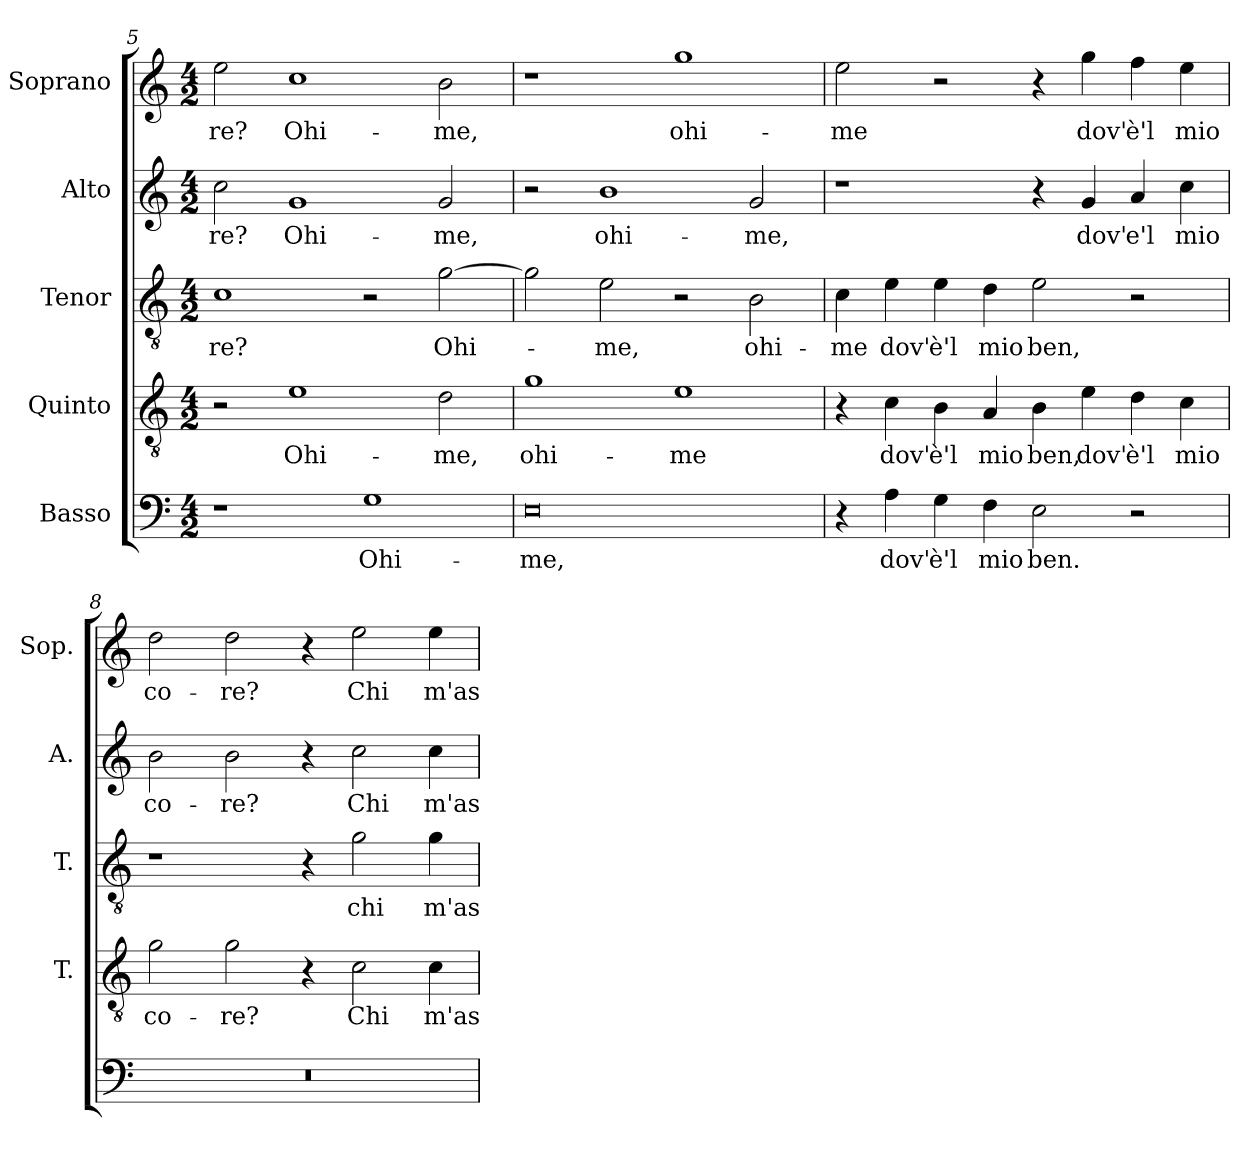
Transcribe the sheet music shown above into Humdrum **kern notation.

**kern	**text	**kern	**text	**kern	**text	**kern	**text	**kern	**text
*part5	*part5	*part4	*part4	*part3	*part3	*part2	*part2	*part1	*part1
*staff5	*staff5	*staff4	*staff4	*staff3	*staff3	*staff2	*staff2	*staff1	*staff1
*I"Basso	*	*I"Quinto	*	*I"Tenor	*	*I"Alto	*	*I"Soprano	*
*	*	*I'T.	*	*I'T.	*	*I'A.	*	*I'Sop.	*
*clefF4	*	*clefGv2	*	*clefGv2	*	*clefG2	*	*clefG2	*
*	*	*ITrd7c12	*	*ITrd7c12	*	*	*	*	*
*k[]	*	*k[]	*	*k[]	*	*k[]	*	*k[]	*
*C:	*	*C:	*	*C:	*	*C:	*	*C:	*
*M4/2	*	*M4/2	*	*M4/2	*	*M4/2	*	*M4/2	*
=5	=5	=5	=5	=5	=5	=5	=5	=5	=5
!	!	!	!	!	!LO:LY:b:color=#000000	!	!	!	!
!	!	!	!	!	!	!	!LO:LY:b:color=#000000	!	!
!	!	!	!	!	!	!	!	!	!LO:LY:b:color=#000000
1r	.	2r	.	1Ci	-re?	2cci\	-re?	2eei\	-re?
!	!	!	!LO:LY:b:color=#000000	!	!	!	!	!	!
!	!	!	!	!	!	!	!LO:LY:b:color=#000000	!	!
!	!	!	!	!	!	!	!	!	!LO:LY:b:color=#000000
.	.	1Ei	Ohi-	.	.	1gi	Ohi-	1cci	Ohi-
!	!LO:LY:b:color=#000000	!	!	!	!	!	!	!	!
1Gi	Ohi-	.	.	2r	.	.	.	.	.
!	!	!	!LO:LY:b:color=#000000	!	!	!	!	!	!
!	!	!	!	!	!LO:LY:b:color=#000000	!	!	!	!
!	!	!	!	!	!	!	!LO:LY:b:color=#000000	!	!
!	!	!	!	!	!	!	!	!	!LO:LY:b:color=#000000
.	.	2Di\	-me,	[2Gi\	Ohi-	2gi/	-me,	2bi\	-me,
=6	=6	=6	=6	=6	=6	=6	=6	=6	=6
!	!LO:LY:b:color=#000000	!	!	!	!	!	!	!	!
!	!	!	!LO:LY:b:color=#000000	!	!	!	!	!	!
0Ei	-me,	1Gi	ohi-	2Gi\]	.	2r	.	1r	.
!	!	!	!	!	!LO:LY:b:color=#000000	!	!	!	!
!	!	!	!	!	!	!	!LO:LY:b:color=#000000	!	!
.	.	.	.	2Ei\	-me,	1bi	ohi-	.	.
!	!	!	!LO:LY:b:color=#000000	!	!	!	!	!	!
!	!	!	!	!	!	!	!	!	!LO:LY:b:color=#000000
.	.	1Ei	-me	2r	.	.	.	1ggi	ohi-
!	!	!	!	!	!LO:LY:b:color=#000000	!	!	!	!
!	!	!	!	!	!	!	!LO:LY:b:color=#000000	!	!
.	.	.	.	2BBi\	ohi-	2gi/	-me,	.	.
!!LO:LB:g=z
=7	=7	=7	=7	=7	=7	=7	=7	=7	=7
!	!	!	!	!	!LO:LY:b:color=#000000	!	!	!	!
!	!	!	!	!	!	!	!	!	!LO:LY:b:color=#000000
4r	.	4r	.	4Ci\	-me	1r	.	2eei\	-me
!	!LO:LY:b:color=#000000	!	!	!	!	!	!	!	!
!	!	!	!LO:LY:b:color=#000000	!	!	!	!	!	!
!	!	!	!	!	!LO:LY:b:color=#000000	!	!	!	!
4Ai\	dov'	4Ci\	dov'	4Ei\	dov'	.	.	.	.
!	!LO:LY:b:color=#000000	!	!	!	!	!	!	!	!
!	!	!	!LO:LY:b:color=#000000	!	!	!	!	!	!
!	!	!	!	!	!LO:LY:b:color=#000000	!	!	!	!
4Gi\	è'l	4BBi\	è'l	4Ei\	è'l	.	.	2r	.
!	!LO:LY:b:color=#000000	!	!	!	!	!	!	!	!
!	!	!	!LO:LY:b:color=#000000	!	!	!	!	!	!
!	!	!	!	!	!LO:LY:b:color=#000000	!	!	!	!
4Fi\	mio	4AAi/	mio	4Di\	mio	.	.	.	.
!	!LO:LY:b:color=#000000	!	!	!	!	!	!	!	!
!	!	!	!LO:LY:b:color=#000000	!	!	!	!	!	!
!	!	!	!	!	!LO:LY:b:color=#000000	!	!	!	!
2Ei\	ben.	4BBi\	ben,	2Ei\	ben,	4r	.	4r	.
!	!	!	!LO:LY:b:color=#000000	!	!	!	!	!	!
!	!	!	!	!	!	!	!LO:LY:b:color=#000000	!	!
!	!	!	!	!	!	!	!	!	!LO:LY:b:color=#000000
.	.	4Ei\	dov'	.	.	4gi/	dov'	4ggi\	dov'
!	!	!	!LO:LY:b:color=#000000	!	!	!	!	!	!
!	!	!	!	!	!	!	!LO:LY:b:color=#000000	!	!
!	!	!	!	!	!	!	!	!	!LO:LY:b:color=#000000
2r	.	4Di\	è'l	2r	.	4ai/	e'l	4ffi\	è'l
!	!	!	!LO:LY:b:color=#000000	!	!	!	!	!	!
!	!	!	!	!	!	!	!LO:LY:b:color=#000000	!	!
!	!	!	!	!	!	!	!	!	!LO:LY:b:color=#000000
.	.	4Ci\	mio	.	.	4cci\	mio	4eei\	mio
=8	=8	=8	=8	=8	=8	=8	=8	=8	=8
!LO:N:vis=1	!	!	!	!	!	!	!	!	!
!	!	!	!LO:LY:b:color=#000000	!	!	!	!	!	!
!	!	!	!	!	!	!	!LO:LY:b:color=#000000	!	!
!	!	!	!	!	!	!	!	!	!LO:LY:b:color=#000000
0r	.	2Gi\	co-	1r	.	2bi\	co-	2ddi\	co-
!	!	!	!LO:LY:b:color=#000000	!	!	!	!	!	!
!	!	!	!	!	!	!	!LO:LY:b:color=#000000	!	!
!	!	!	!	!	!	!	!	!	!LO:LY:b:color=#000000
.	.	2Gi\	-re?	.	.	2bi\	-re?	2ddi\	-re?
.	.	4r	.	4r	.	4r	.	4r	.
!	!	!	!LO:LY:b:color=#000000	!	!	!	!	!	!
!	!	!	!	!	!LO:LY:b:color=#000000	!	!	!	!
!	!	!	!	!	!	!	!LO:LY:b:color=#000000	!	!
!	!	!	!	!	!	!	!	!	!LO:LY:b:color=#000000
.	.	2Ci\	Chi	2Gi\	chi	2cci\	Chi	2eei\	Chi
!	!	!	!LO:LY:b:color=#000000	!	!	!	!	!	!
!	!	!	!	!	!LO:LY:b:color=#000000	!	!	!	!
!	!	!	!	!	!	!	!LO:LY:b:color=#000000	!	!
!	!	!	!	!	!	!	!	!	!LO:LY:b:color=#000000
.	.	4Ci\	m'as-	4Gi\	m'as-	4cci\	m'as-	4eei\	m'as-
=	=	=	=	=	=	=	=	=	=
*-	*-	*-	*-	*-	*-	*-	*-	*-	*-
